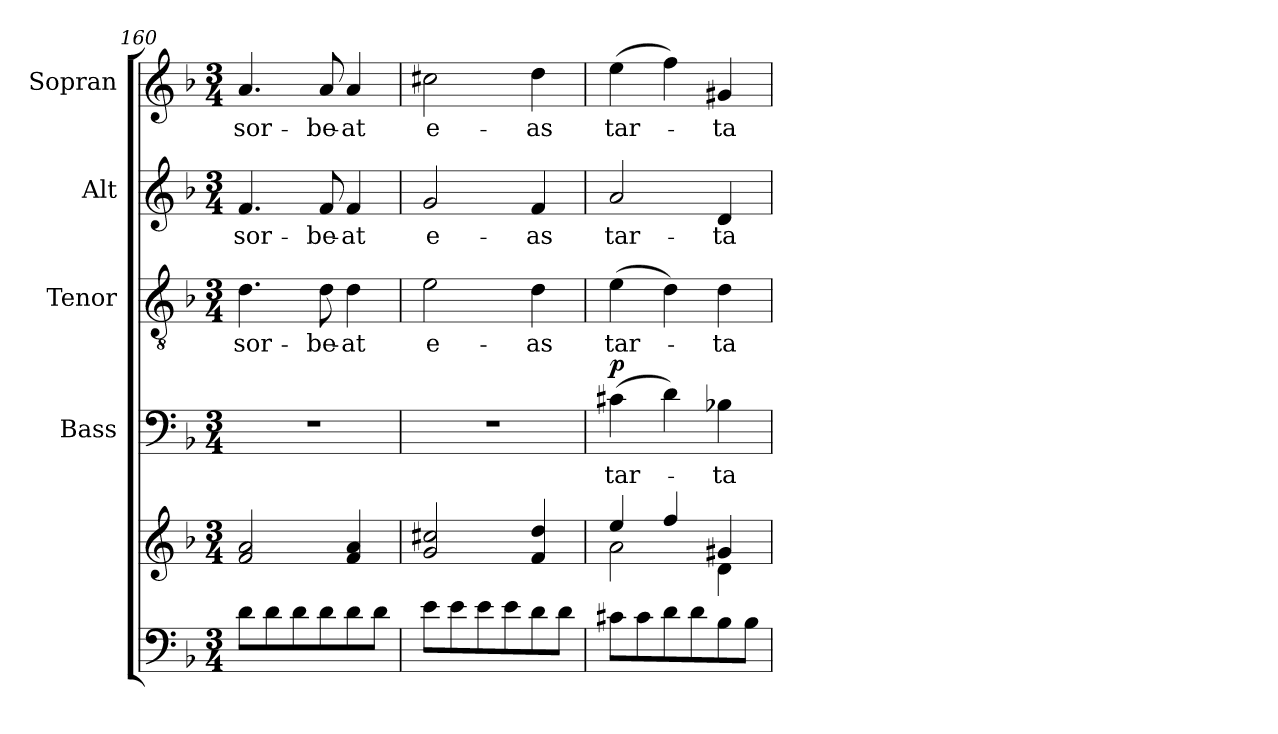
**kern	**kern	**kern	**text	**dynam	**kern	**text	**kern	**text	**kern	**text
*part5	*part5	*part4	*part4	*part4	*part3	*part3	*part2	*part2	*part1	*part1
*staff6	*staff5	*staff4	*staff4	*staff4	*staff3	*staff3	*staff2	*staff2	*staff1	*staff1
*	*	*I"Bass	*	*	*I"Tenor	*	*I"Alt	*	*I"Sopran	*
*	*	*I'B.	*	*	*I'T.	*	*I'A.	*	*I'S.	*
*clefF4	*clefG2	*clefF4	*	*	*clefGv2	*	*clefG2	*	*clefG2	*
*k[b-]	*k[b-]	*k[b-]	*	*	*k[b-]	*	*k[b-]	*	*k[b-]	*
*F:	*F:	*F:	*	*	*F:	*	*F:	*	*F:	*
*M3/4	*M3/4	*M3/4	*	*	*M3/4	*	*M3/4	*	*M3/4	*
=160	=160	=160	=160	=160	=160	=160	=160	=160	=160	=160
!	!	!	!	!	!	!LO:LY:b	!	!LO:LY:b	!	!LO:LY:b
8d\L	2f/ 2a/	2.r	.	.	4.d\	-sor-	4.f/	-sor-	4.a/	-sor-
8d\	.	.	.	.	.	.	.	.	.	.
8d\	.	.	.	.	.	.	.	.	.	.
!	!	!	!	!	!	!LO:LY:b	!	!LO:LY:b	!	!LO:LY:b
8d\	.	.	.	.	8d\	-be-	8f/	-be-	8a/	-be-
!	!	!	!	!	!	!LO:LY:b	!	!LO:LY:b	!	!LO:LY:b
8d\	4f/ 4a/	.	.	.	4d\	-at	4f/	-at	4a/	-at
8d\J	.	.	.	.	.	.	.	.	.	.
=161	=161	=161	=161	=161	=161	=161	=161	=161	=161	=161
!	!	!	!	!	!	!LO:LY:b	!	!LO:LY:b	!	!LO:LY:b
8e\L	2g/ 2cc#X/	2.r	.	.	2e\	e-	2g/	e-	2cc#X\	e-
8e\	.	.	.	.	.	.	.	.	.	.
8e\	.	.	.	.	.	.	.	.	.	.
8e\	.	.	.	.	.	.	.	.	.	.
!	!	!	!	!	!	!LO:LY:b	!	!LO:LY:b	!	!LO:LY:b
8d\	4f/ 4dd/	.	.	.	4d\	-as	4f/	-as	4dd\	-as
8d\J	.	.	.	.	.	.	.	.	.	.
!!LO:LB:g=z
=162	=162	=162	=162	=162	=162	=162	=162	=162	=162	=162
*	*^	*	*	*	*	*	*	*	*	*
!	!	!	!	!LO:LY:b	!LO:DY:a	!	!LO:LY:b	!	!LO:LY:b	!	!LO:LY:b
8c#X\L	4ee/	2a\	(>4c#X\	tar-	p	(>4e\	tar-	2a/	tar-	(>4ee\	tar-
8c#\	.	.	.	.	.	.	.	.	.	.	.
8d\	4ff/	.	4d\)	.	.	4d\)	.	.	.	4ff\)	.
8d\	.	.	.	.	.	.	.	.	.	.	.
!	!	!	!	!LO:LY:b	!	!	!LO:LY:b	!	!LO:LY:b	!	!LO:LY:b
8B-\	4g#X/	4d\	4B-X\	-ta-	.	4d\	-ta-	4d/	-ta-	4g#X/	-ta-
8B-\J	.	.	.	.	.	.	.	.	.	.	.
*	*v	*v	*	*	*	*	*	*	*	*	*
=	=	=	=	=	=	=	=	=	=	=
*-	*-	*-	*-	*-	*-	*-	*-	*-	*-	*-
